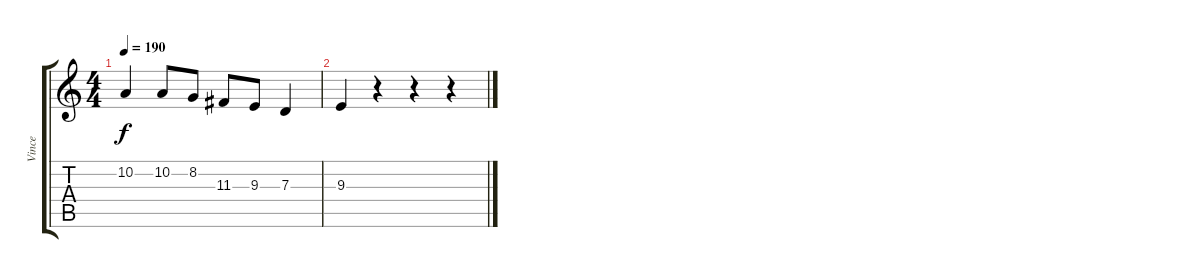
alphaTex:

\track ("Vince" "Vince") {instrument lead1square}
\staff {score tabs}
\tuning (E4 B3 G3 D3 A2 E2) {hide}
\ts (4 4)
\tempo 190
\clef g2
\ks c
10.2{t}.4{dy f} 10.2.8 8.2.8 11.3.8 9.3.8 7.3.4 |
9.3.4 r.4 r.4 r.4
